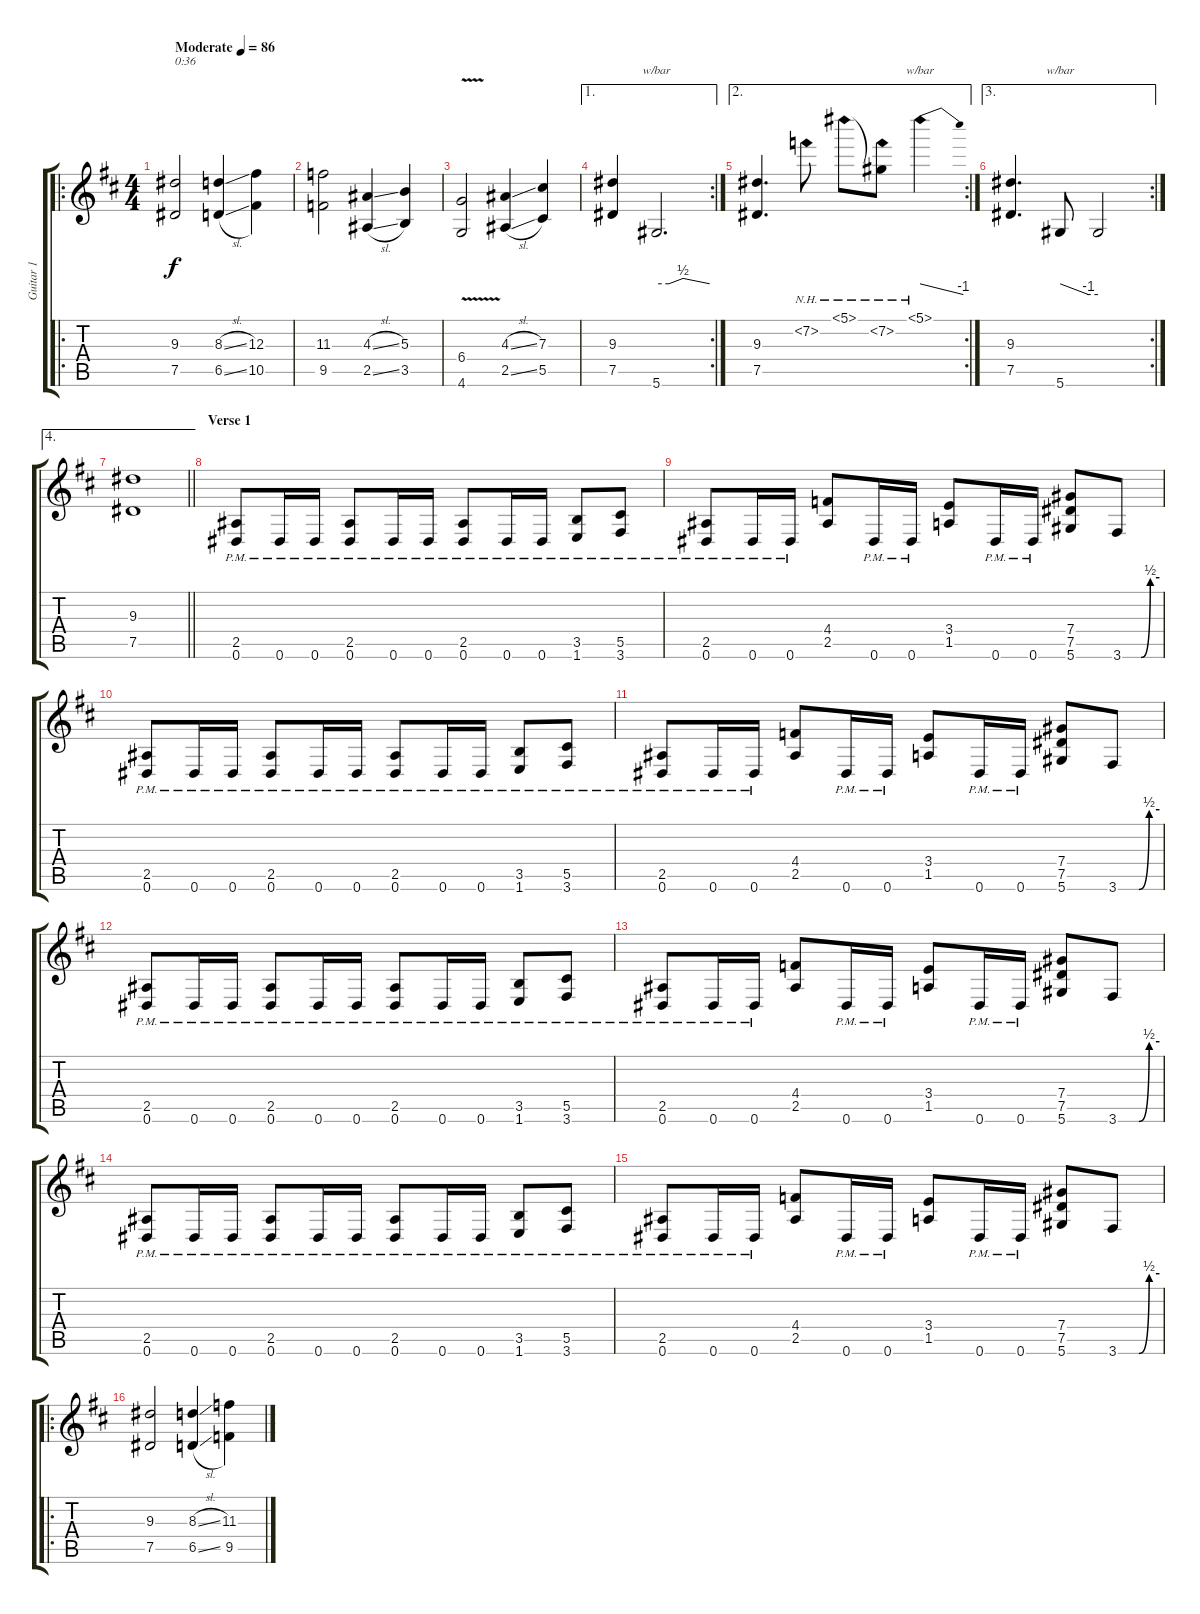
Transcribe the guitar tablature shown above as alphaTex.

\track ("Guitar 1" "Guitar 1") {instrument distortionguitar}
\staff {score tabs}
\tuning (Eb4 Bb3 Gb3 Db3 Ab2 Eb2) {hide}
\ro
\ts (4 4)
\tempo (86 "Moderate")
\clef g2
\ks bminor
(9.3 7.5).2{txt "0:36" dy f instrument distortionguitar} (8.3{sl} 6.5{sl}).4 (12.3 10.5).4 |
(11.3 9.5).2 (4.3{sl} 2.5{sl}).4 (5.3 3.5).4 |
(6.4{v} 4.6{v}).2 (4.3{sl} 2.5{sl}).4 (7.3 5.5).4 |
\ae 1
\rc 2
(9.3 7.5).4 5.6.2{d tbe (custom default 0 0 14 0 30 2 60 0)} |
\ae 2
\rc 2
(9.3 7.5).4{d} 7.2{nh}.8 5.1{nh}.8 (5.1{t} 7.2{nh}).8 5.1{nh}.4{tbe (dive default 0 0 60 -4)} |
\ae 3
\rc 2
(9.3 7.5).4{d} 5.6.8{tbe (custom default 0 0 45 -4 60 -4)} 5.6{t}.2 |
\ae 4
\barLineRight lightlight
(9.3 7.5).1 |
\section ("" "Verse 1")
(2.5{pm} 0.6{pm}).8 0.6{pm}.16 0.6{pm}.16 (2.5{pm} 0.6{pm}).8 0.6{pm}.16 0.6{pm}.16 (2.5{pm} 0.6{pm}).8 0.6{pm}.16 0.6{pm}.16 (3.5{pm} 1.6{pm}).8 (5.5{pm} 3.6{pm}).8 |
(2.5{pm} 0.6{pm}).8 0.6{pm}.16 0.6{pm}.16 (4.4 2.5).8 0.6{pm}.16 0.6{pm}.16 (3.4 1.5).8 0.6{pm}.16 0.6{pm}.16 (7.4 7.5 5.6).8 3.6{be (custom 0 0 30 0 45 2 60 2)}.8 |
(2.5{pm} 0.6{pm}).8 0.6{pm}.16 0.6{pm}.16 (2.5{pm} 0.6{pm}).8 0.6{pm}.16 0.6{pm}.16 (2.5{pm} 0.6{pm}).8 0.6{pm}.16 0.6{pm}.16 (3.5{pm} 1.6{pm}).8 (5.5{pm} 3.6{pm}).8 |
(2.5{pm} 0.6{pm}).8 0.6{pm}.16 0.6{pm}.16 (4.4 2.5).8 0.6{pm}.16 0.6{pm}.16 (3.4 1.5).8 0.6{pm}.16 0.6{pm}.16 (7.4 7.5 5.6).8 3.6{be (custom 0 0 30 0 45 2 60 2)}.8 |
(2.5{pm} 0.6{pm}).8 0.6{pm}.16 0.6{pm}.16 (2.5{pm} 0.6{pm}).8 0.6{pm}.16 0.6{pm}.16 (2.5{pm} 0.6{pm}).8 0.6{pm}.16 0.6{pm}.16 (3.5{pm} 1.6{pm}).8 (5.5{pm} 3.6{pm}).8 |
(2.5{pm} 0.6{pm}).8 0.6{pm}.16 0.6{pm}.16 (4.4 2.5).8 0.6{pm}.16 0.6{pm}.16 (3.4 1.5).8 0.6{pm}.16 0.6{pm}.16 (7.4 7.5 5.6).8 3.6{be (custom 0 0 30 0 45 2 60 2)}.8 |
(2.5{pm} 0.6{pm}).8 0.6{pm}.16 0.6{pm}.16 (2.5{pm} 0.6{pm}).8 0.6{pm}.16 0.6{pm}.16 (2.5{pm} 0.6{pm}).8 0.6{pm}.16 0.6{pm}.16 (3.5{pm} 1.6{pm}).8 (5.5{pm} 3.6{pm}).8 |
(2.5{pm} 0.6{pm}).8 0.6{pm}.16 0.6{pm}.16 (4.4 2.5).8 0.6{pm}.16 0.6{pm}.16 (3.4 1.5).8 0.6{pm}.16 0.6{pm}.16 (7.4 7.5 5.6).8 3.6{be (custom 0 0 30 0 45 2 60 2)}.8 |
\ro
(9.3 7.5).2 (8.3{sl} 6.5{sl}).4 (11.3 9.5).4
